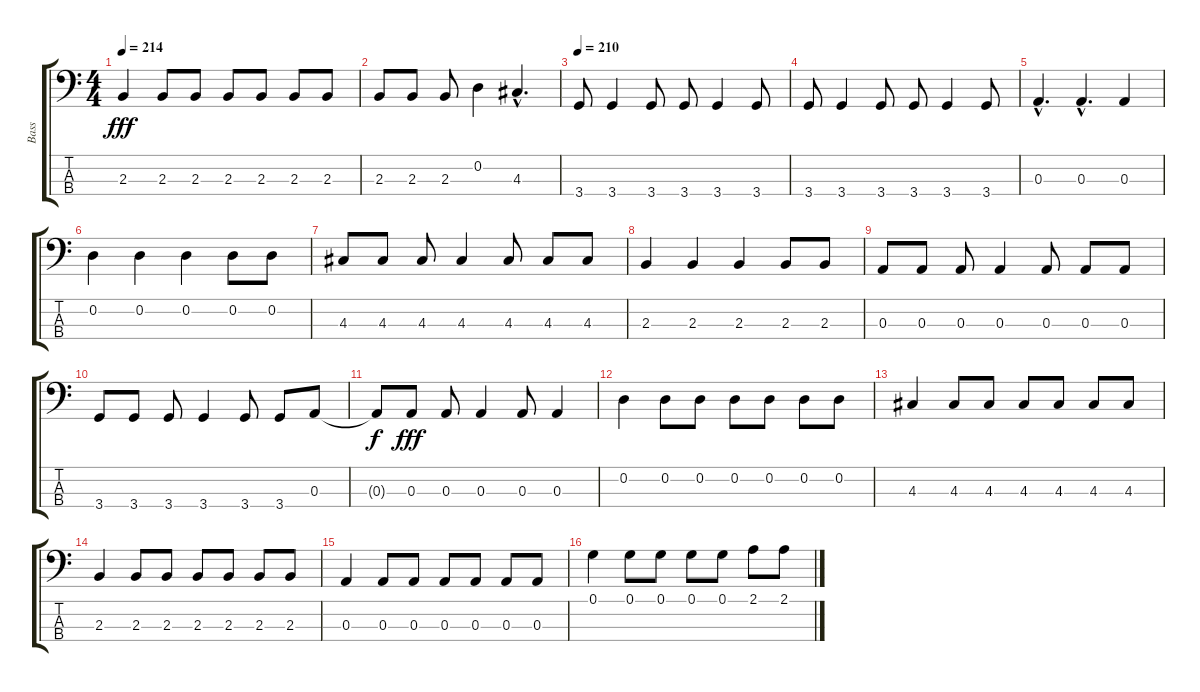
\track ("Bass " "Bass ") {instrument electricbassfinger}
\staff {score tabs}
\tuning (G2 D2 A1 E1) {hide}
\ts (4 4)
\tempo 214
\clef f4
\ks c
2.3.4{dy fff} 2.3.8 2.3.8 2.3.8 2.3.8 2.3.8 2.3.8 |
2.3.8 2.3.8 2.3.8 0.2.4 4.3{hac}.4{d} |
\tempo 210
3.4.8 3.4.4 3.4.8 3.4.8 3.4.4 3.4.8 |
3.4.8 3.4.4 3.4.8 3.4.8 3.4.4 3.4.8 |
0.3{hac}.4{d} 0.3{hac}.4{d} 0.3.4 |
0.2.4 0.2.4 0.2.4 0.2.8 0.2.8 |
4.3.8 4.3.8 4.3.8 4.3.4 4.3.8 4.3.8 4.3.8 |
2.3.4 2.3.4 2.3.4 2.3.8 2.3.8 |
0.3.8 0.3.8 0.3.8 0.3.4 0.3.8 0.3.8 0.3.8 |
3.4.8 3.4.8 3.4.8 3.4.4 3.4.8 3.4.8 0.3.8 |
0.3{t}.8{dy f} 0.3.8{dy fff} 0.3.8 0.3.4 0.3.8 0.3.4 |
0.2.4 0.2.8 0.2.8 0.2.8 0.2.8 0.2.8 0.2.8 |
4.3.4 4.3.8 4.3.8 4.3.8 4.3.8 4.3.8 4.3.8 |
2.3.4 2.3.8 2.3.8 2.3.8 2.3.8 2.3.8 2.3.8 |
0.3.4 0.3.8 0.3.8 0.3.8 0.3.8 0.3.8 0.3.8 |
0.1.4 0.1.8 0.1.8 0.1.8 0.1.8 2.1.8 2.1.8
